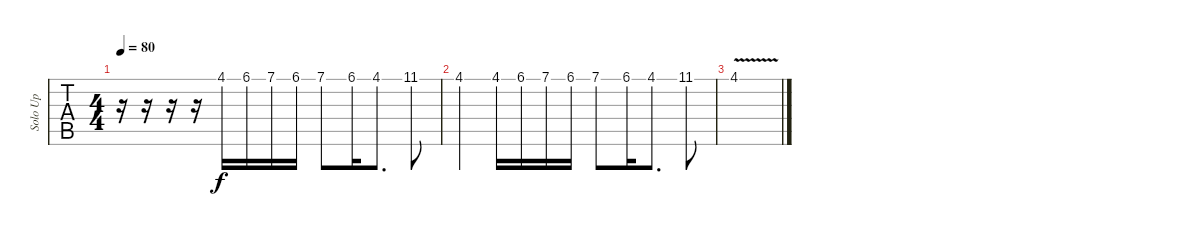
\track ("Solo Up" "Solo Up") {instrument overdrivenguitar}
\staff {tabs}
\tuning (E4 B3 G3 D3 A2 E2) {hide}
\ts (4 4)
\tempo 80
\clef g2
\ks c
r.16{dy f} r.16 r.16 r.16 4.1.16 6.1.16 7.1.16 6.1.16 7.1.8 6.1.16 4.1.8{d} 11.1.8 |
4.1.4 4.1.16 6.1.16 7.1.16 6.1.16 7.1.8 6.1.16 4.1.8{d} 11.1.8 |
4.1{v}.1
